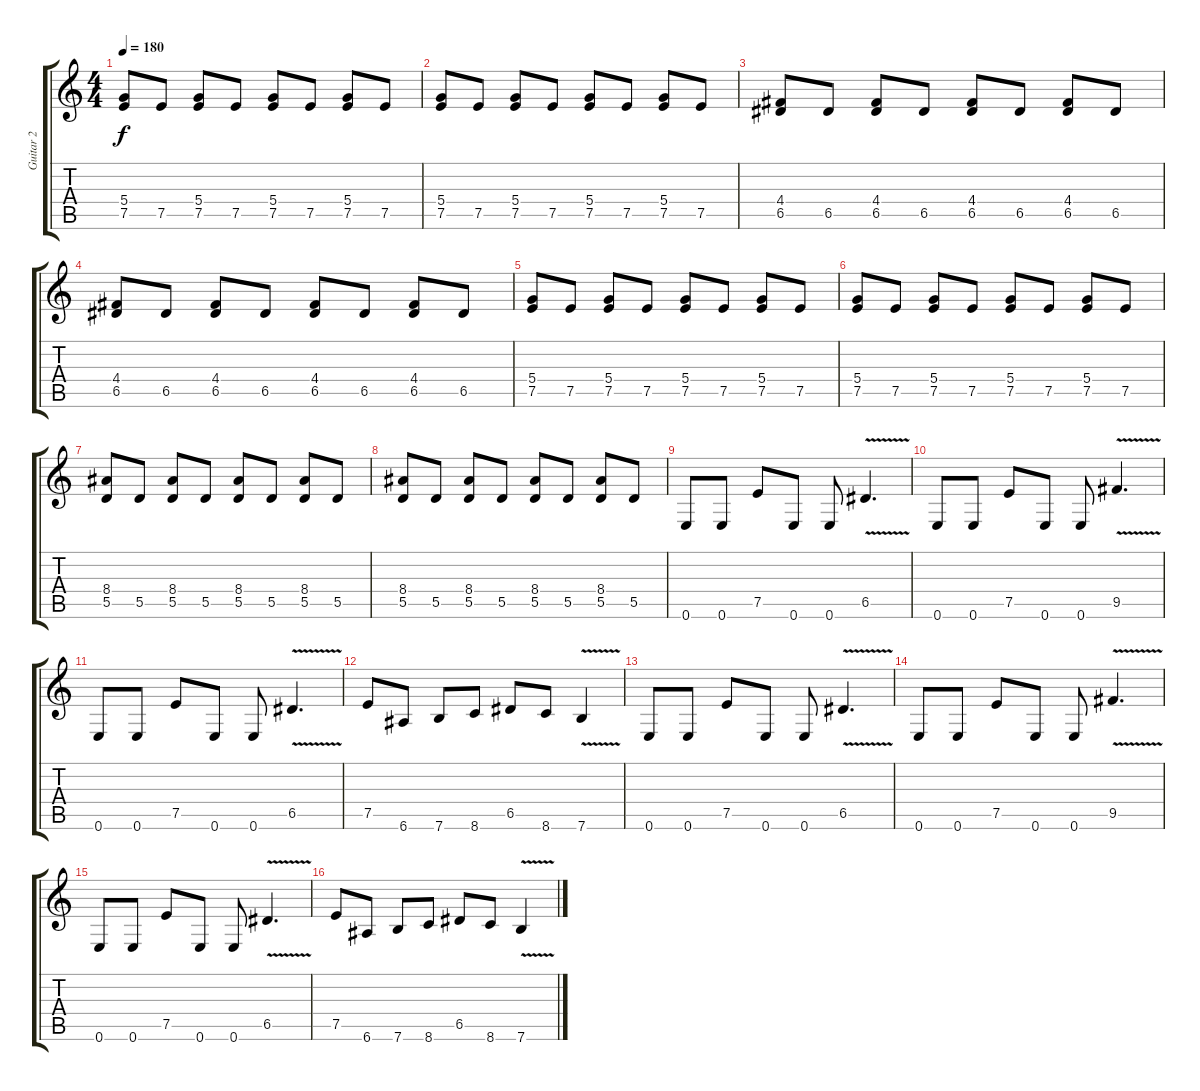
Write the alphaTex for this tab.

\track ("Guitar 2" "Guitar 2") {instrument distortionguitar}
\staff {score tabs}
\tuning (E4 B3 G3 D3 A2 E2) {hide}
\ts (4 4)
\tempo 180
\clef g2
\ks c
(5.4 7.5).8{dy f} 7.5.8 (5.4 7.5).8 7.5.8 (5.4 7.5).8 7.5.8 (5.4 7.5).8 7.5.8 |
(5.4 7.5).8 7.5.8 (5.4 7.5).8 7.5.8 (5.4 7.5).8 7.5.8 (5.4 7.5).8 7.5.8 |
(4.4 6.5).8 6.5.8 (4.4 6.5).8 6.5.8 (4.4 6.5).8 6.5.8 (4.4 6.5).8 6.5.8 |
(4.4 6.5).8 6.5.8 (4.4 6.5).8 6.5.8 (4.4 6.5).8 6.5.8 (4.4 6.5).8 6.5.8 |
(5.4 7.5).8 7.5.8 (5.4 7.5).8 7.5.8 (5.4 7.5).8 7.5.8 (5.4 7.5).8 7.5.8 |
(5.4 7.5).8 7.5.8 (5.4 7.5).8 7.5.8 (5.4 7.5).8 7.5.8 (5.4 7.5).8 7.5.8 |
(8.4 5.5).8 5.5.8 (8.4 5.5).8 5.5.8 (8.4 5.5).8 5.5.8 (8.4 5.5).8 5.5.8 |
(8.4 5.5).8 5.5.8 (8.4 5.5).8 5.5.8 (8.4 5.5).8 5.5.8 (8.4 5.5).8 5.5.8 |
0.6.8 0.6.8 7.5.8 0.6.8 0.6.8 6.5{v}.4{d} |
0.6.8 0.6.8 7.5.8 0.6.8 0.6.8 9.5{v}.4{d} |
0.6.8 0.6.8 7.5.8 0.6.8 0.6.8 6.5{v}.4{d} |
7.5.8 6.6.8 7.6.8 8.6.8 6.5.8 8.6.8 7.6{v}.4 |
0.6.8 0.6.8 7.5.8 0.6.8 0.6.8 6.5{v}.4{d} |
0.6.8 0.6.8 7.5.8 0.6.8 0.6.8 9.5{v}.4{d} |
0.6.8 0.6.8 7.5.8 0.6.8 0.6.8 6.5{v}.4{d} |
7.5.8 6.6.8 7.6.8 8.6.8 6.5.8 8.6.8 7.6{v}.4
